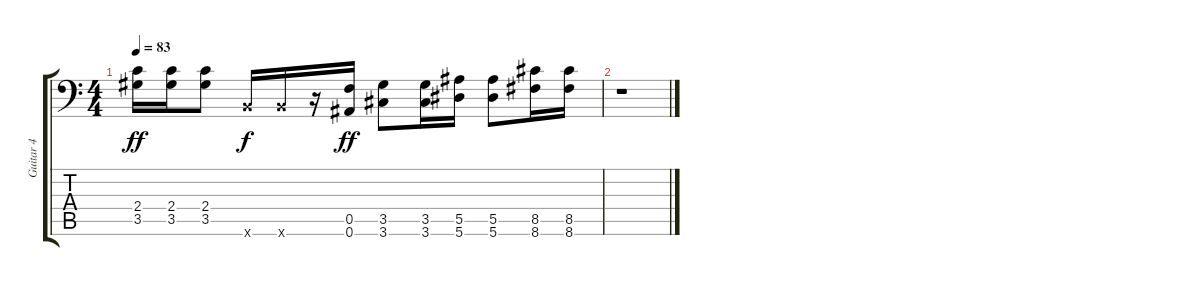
\track ("Guitar 4" "Guitar 4") {instrument distortionguitar}
\staff {score tabs}
\tuning (C4 G3 Eb3 Bb2 F2 Bb1) {hide}
\ts (4 4)
\tempo 83
\clef f4
\ks c
(2.4 3.5).16{dy ff} (2.4 3.5).16 (2.4 3.5).8 1.6{x}.16{dy f} 1.6{x}.16 r.16 (0.5 0.6).16{dy ff} (3.5 3.6).8 (3.5 3.6).16 (5.5 5.6).16 (5.5 5.6).8 (8.5 8.6).16 (8.5 8.6).16 |
r.1
